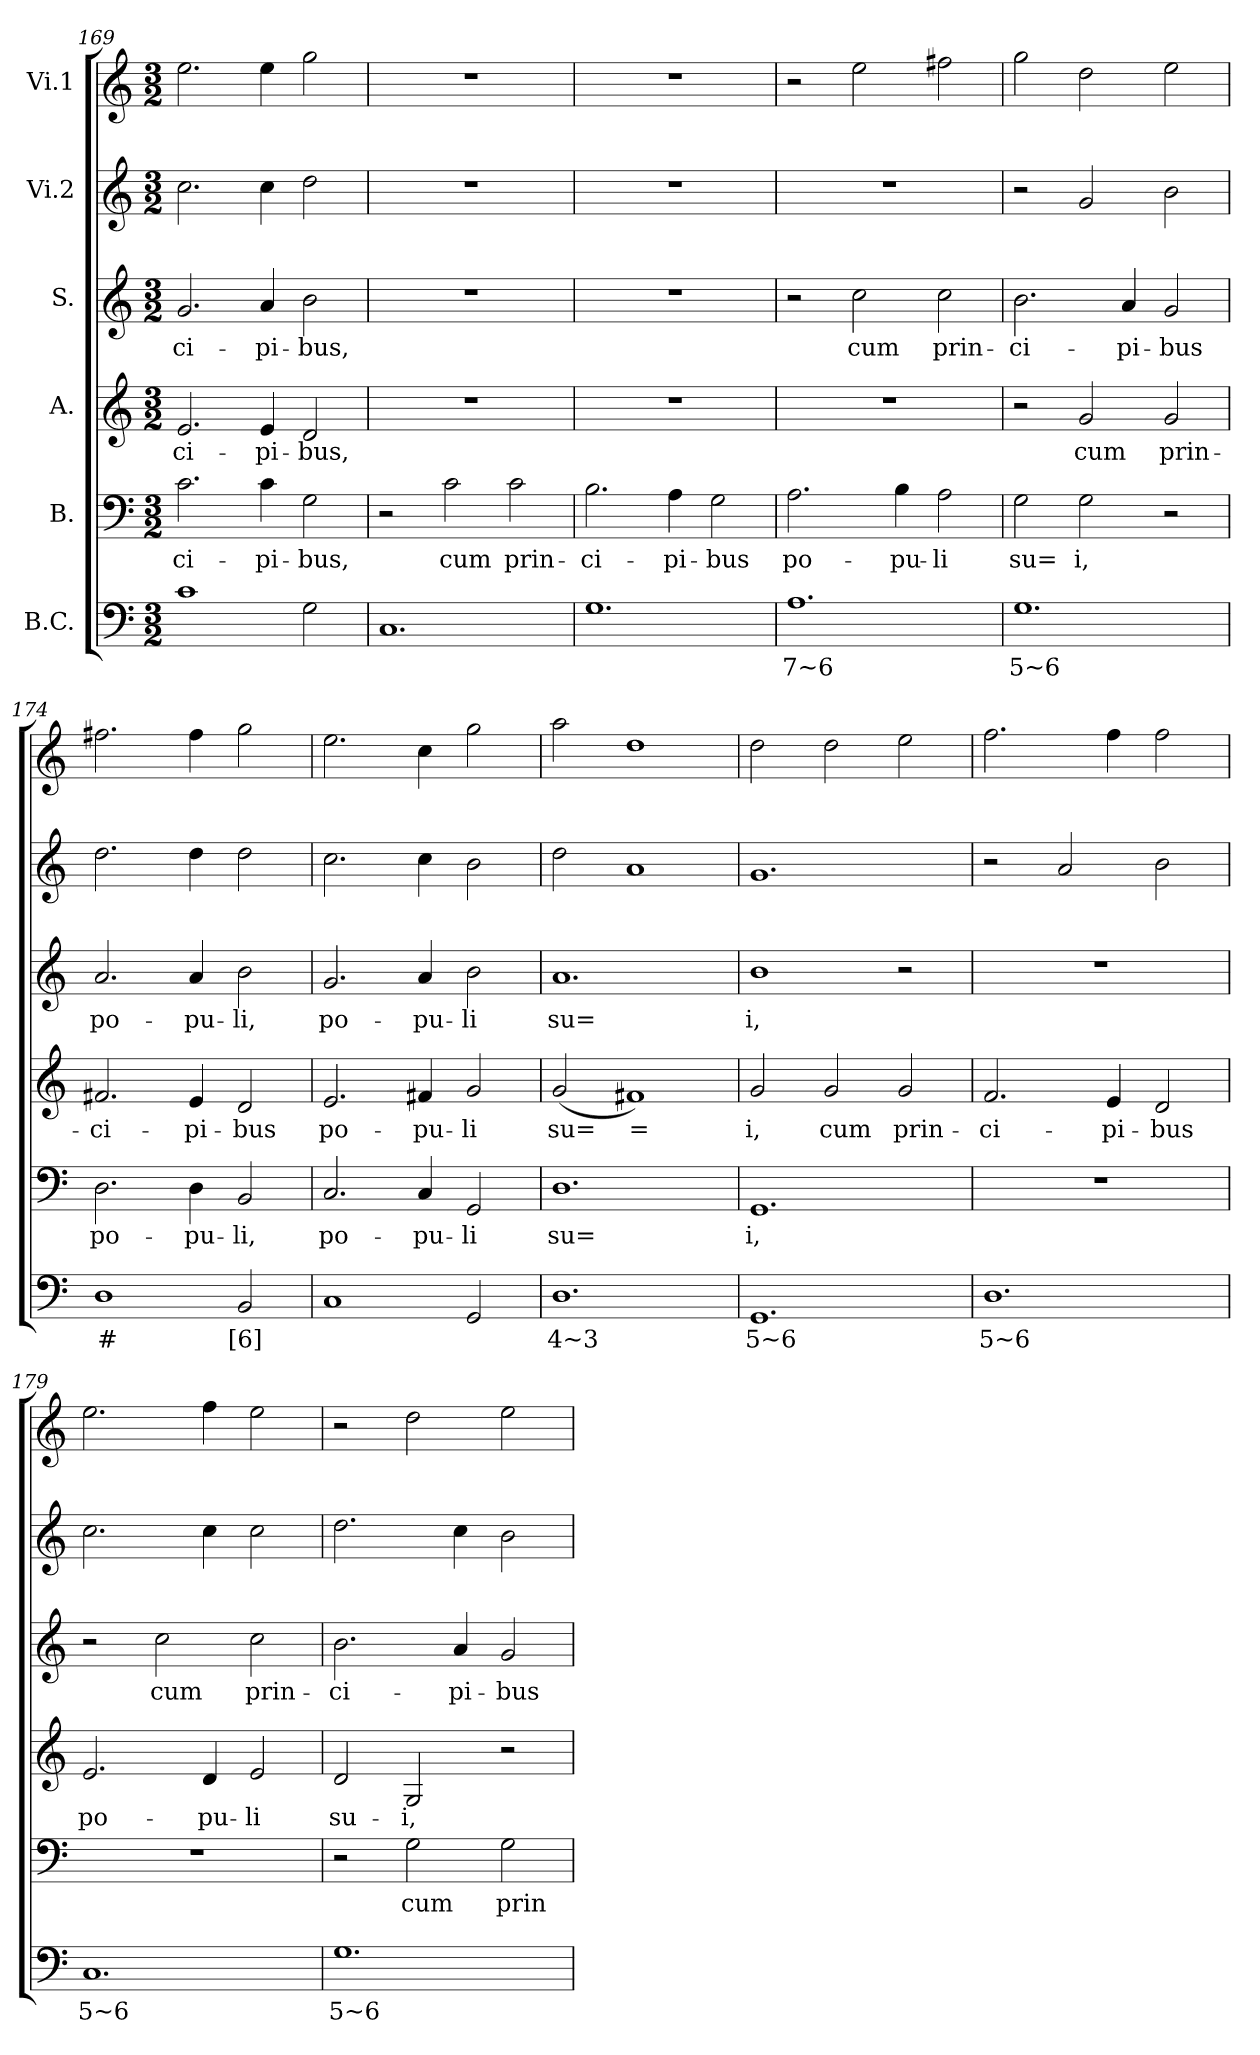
**kern	**text	**kern	**text	**kern	**text	**kern	**text	**kern	**kern
*part6	*part6	*part5	*part5	*part4	*part4	*part3	*part3	*part2	*part1
*staff6	*staff6	*staff5	*staff5	*staff4	*staff4	*staff3	*staff3	*staff2	*staff1
*I"B.C.	*	*I"B.	*	*I"A.	*	*I"S.	*	*I"Vi.2	*I"Vi.1
*clefF4	*	*clefF4	*	*clefG2	*	*clefG2	*	*clefG2	*clefG2
*k[]	*	*k[]	*	*k[]	*	*k[]	*	*k[]	*k[]
*C:	*	*C:	*	*C:	*	*C:	*	*C:	*C:
*M3/2	*	*M3/2	*	*M3/2	*	*M3/2	*	*M3/2	*M3/2
=169	=169	=169	=169	=169	=169	=169	=169	=169	=169
!	!	!	!LO:LY:b	!	!LO:LY:b	!	!LO:LY:b	!	!
1c	.	2.c\	-ci-	2.e/	-ci-	2.g/	-ci-	2.cc\	2.ee\
!	!	!	!LO:LY:b	!	!LO:LY:b	!	!LO:LY:b	!	!
.	.	4c\	-pi-	4e/	-pi-	4a/	-pi-	4cc\	4ee\
!	!	!	!LO:LY:b	!	!LO:LY:b	!	!LO:LY:b	!	!
2G\	.	2G\	-bus,	2d/	-bus,	2b\	-bus,	2dd\	2gg\
!!LO:PB:g=z
=170	=170	=170	=170	=170	=170	=170	=170	=170	=170
1.C	.	2r	.	1.r	.	1.r	.	1.r	1.r
!	!	!	!LO:LY:b	!	!	!	!	!	!
.	.	2c\	cum	.	.	.	.	.	.
!	!	!	!LO:LY:b	!	!	!	!	!	!
.	.	2c\	prin-	.	.	.	.	.	.
=171	=171	=171	=171	=171	=171	=171	=171	=171	=171
!	!	!	!LO:LY:b	!	!	!	!	!	!
1.G	.	2.B\	-ci-	1.r	.	1.r	.	1.r	1.r
!	!	!	!LO:LY:b	!	!	!	!	!	!
.	.	4A\	-pi-	.	.	.	.	.	.
!	!	!	!LO:LY:b	!	!	!	!	!	!
.	.	2G\	-bus	.	.	.	.	.	.
=172	=172	=172	=172	=172	=172	=172	=172	=172	=172
!	!LO:LY:b	!	!LO:LY:b	!	!	!	!	!	!
1.A	7~6	2.A\	po-	1.r	.	2r	.	1.r	2r
!	!	!	!	!	!	!	!LO:LY:b	!	!
.	.	.	.	.	.	2cc\	cum	.	2ee\
!	!	!	!LO:LY:b	!	!	!	!	!	!
.	.	4B\	-pu-	.	.	.	.	.	.
!	!	!	!LO:LY:b	!	!	!	!LO:LY:b	!	!
.	.	2A\	-li	.	.	2cc\	prin-	.	2ff#X\
=173	=173	=173	=173	=173	=173	=173	=173	=173	=173
!	!LO:LY:b	!	!LO:LY:b	!	!	!	!LO:LY:b	!	!
1.G	5~6	2G\	su=	2r	.	2.b\	-ci-	2r	2gg\
!	!	!	!LO:LY:b	!	!LO:LY:b	!	!	!	!
.	.	2G\	i,	2g/	cum	.	.	2g/	2dd\
!	!	!	!	!	!	!	!LO:LY:b	!	!
.	.	.	.	.	.	4a/	-pi-	.	.
!	!	!	!	!	!LO:LY:b	!	!LO:LY:b	!	!
.	.	2r	.	2g/	prin-	2g/	-bus	2b\	2ee\
=174	=174	=174	=174	=174	=174	=174	=174	=174	=174
!	!LO:LY:b	!	!LO:LY:b	!	!LO:LY:b	!	!LO:LY:b	!	!
1D	#	2.D\	po-	2.f#X/	-ci-	2.a/	po-	2.dd\	2.ff#X\
!	!	!	!LO:LY:b	!	!LO:LY:b	!	!LO:LY:b	!	!
.	.	4D\	-pu-	4e/	-pi-	4a/	-pu-	4dd\	4ff#\
!	!LO:LY:b	!	!LO:LY:b	!	!LO:LY:b	!	!LO:LY:b	!	!
2BB/	[6]	2BB/	-li,	2d/	-bus	2b\	-li,	2dd\	2gg\
=175	=175	=175	=175	=175	=175	=175	=175	=175	=175
!	!	!	!LO:LY:b	!	!LO:LY:b	!	!LO:LY:b	!	!
1C	.	2.C/	po-	2.e/	po-	2.g/	po-	2.cc\	2.ee\
!	!	!	!LO:LY:b	!	!LO:LY:b	!	!LO:LY:b	!	!
.	.	4C/	-pu-	4f#X/	-pu-	4a/	-pu-	4cc\	4cc\
!	!	!	!LO:LY:b	!	!LO:LY:b	!	!LO:LY:b	!	!
2GG/	.	2GG/	-li	2g/	-li	2b\	-li	2b\	2gg\
=176	=176	=176	=176	=176	=176	=176	=176	=176	=176
!	!LO:LY:b	!	!LO:LY:b	!	!LO:LY:b	!	!LO:LY:b	!	!
1.D	4~3	1.D	su=	(<2g/	su=	1.a	su=	2dd\	2aa\
!	!	!	!	!	!LO:LY:b	!	!	!	!
.	.	.	.	1f#X)	=	.	.	1a	1dd
!!LO:LB:g=z
=177	=177	=177	=177	=177	=177	=177	=177	=177	=177
!	!LO:LY:b	!	!LO:LY:b	!	!LO:LY:b	!	!LO:LY:b	!	!
1.GG	5~6	1.GG	i,	2g/	i,	1b	i,	1.g	2dd\
!	!	!	!	!	!LO:LY:b	!	!	!	!
.	.	.	.	2g/	cum	.	.	.	2dd\
!	!	!	!	!	!LO:LY:b	!	!	!	!
.	.	.	.	2g/	prin-	2r	.	.	2ee\
=178	=178	=178	=178	=178	=178	=178	=178	=178	=178
!	!LO:LY:b	!	!	!	!LO:LY:b	!	!	!	!
1.D	5~6	1.r	.	2.f/	-ci-	1.r	.	2r	2.ff\
.	.	.	.	.	.	.	.	2a/	.
!	!	!	!	!	!LO:LY:b	!	!	!	!
.	.	.	.	4e/	-pi-	.	.	.	4ff\
!	!	!	!	!	!LO:LY:b	!	!	!	!
.	.	.	.	2d/	-bus	.	.	2b\	2ff\
=179	=179	=179	=179	=179	=179	=179	=179	=179	=179
!	!LO:LY:b	!	!	!	!LO:LY:b	!	!	!	!
1.C	5~6	1.r	.	2.e/	po-	2r	.	2.cc\	2.ee\
!	!	!	!	!	!	!	!LO:LY:b	!	!
.	.	.	.	.	.	2cc\	cum	.	.
!	!	!	!	!	!LO:LY:b	!	!	!	!
.	.	.	.	4d/	-pu-	.	.	4cc\	4ff\
!	!	!	!	!	!LO:LY:b	!	!LO:LY:b	!	!
.	.	.	.	2e/	-li	2cc\	prin-	2cc\	2ee\
=180	=180	=180	=180	=180	=180	=180	=180	=180	=180
!	!LO:LY:b	!	!	!	!LO:LY:b	!	!LO:LY:b	!	!
1.G	5~6	2r	.	2d/	su-	2.b\	-ci-	2.dd\	2r
!	!	!	!LO:LY:b	!	!LO:LY:b	!	!	!	!
.	.	2G\	cum	2G/	-i,	.	.	.	2dd\
!	!	!	!	!	!	!	!LO:LY:b	!	!
.	.	.	.	.	.	4a/	-pi-	4cc\	.
!	!	!	!LO:LY:b	!	!	!	!LO:LY:b	!	!
.	.	2G\	prin-	2r	.	2g/	-bus	2b\	2ee\
=	=	=	=	=	=	=	=	=	=
*-	*-	*-	*-	*-	*-	*-	*-	*-	*-
